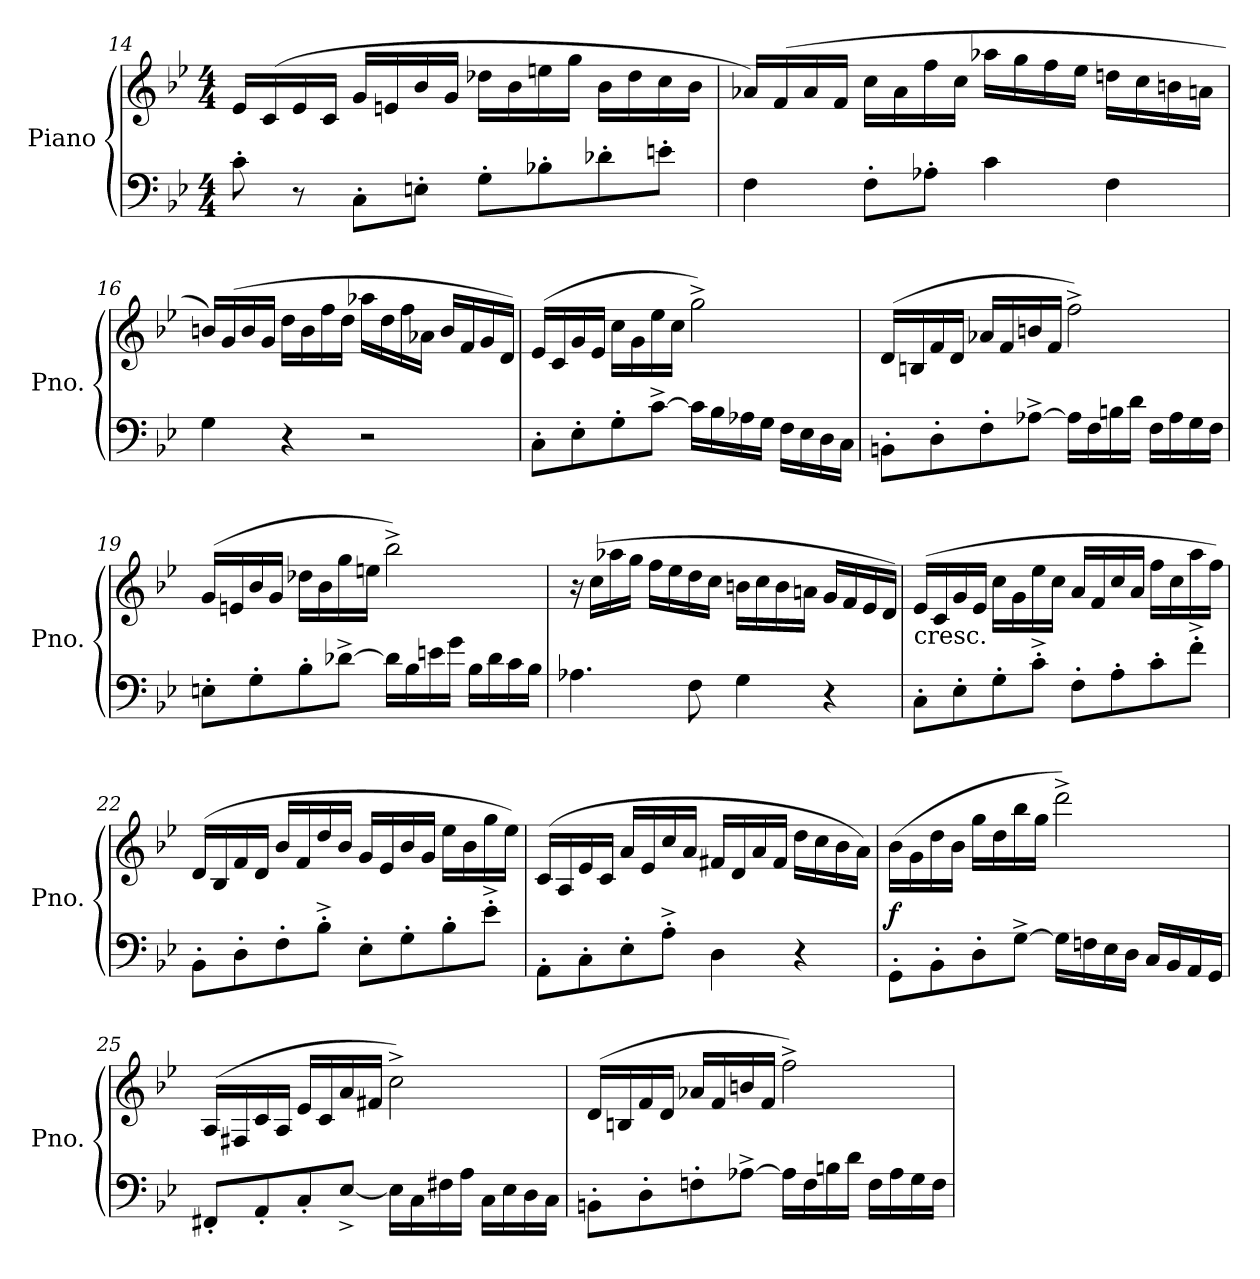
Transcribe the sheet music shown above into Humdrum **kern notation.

**kern	**kern	**dynam
*part1	*part1	*part1
*staff2	*staff1	*staff1/2
*I"Piano	*	*
*I'Pno.	*	*
!!LO:LB:g=z
*clefF4	*clefG2	*
*k[b-e-]	*k[b-e-]	*
*M4/4	*M4/4	*
=14	=14	=14
8c'\	16e-/LL	.
.	(16c/	.
8r	16e-/	.
.	16c/JJ	.
8C'\L	16g/LL	.
.	16en/	.
8En'\J	16b-/	.
.	16g/JJ	.
8G'\L	16dd-X\LL	.
.	16b-\	.
8B-X'\	16een\	.
.	16gg\JJ	.
8d-X'\	16b-\LL	.
.	16dd-\	.
8en'\J	16cc\	.
.	16b-\JJ	.
=15	=15	=15
4F\	16a-X/LL)	.
.	(16f/	.
.	16a-/	.
.	16f/JJ	.
8F'\L	16cc\LL	.
.	16a-\	.
8A-X'\J	16ff\	.
.	16cc\JJ	.
4c\	16aa-X\LL	.
.	16gg\	.
.	16ff\	.
.	16ee-\JJ	.
4F\	16ddn\LL	.
.	16cc\	.
.	16bn\	.
.	16an\JJ	.
!!LO:LB:g=z
=16	=16	=16
4G\	16bn/LL)	.
.	(16g/	.
.	16b/	.
.	16g/JJ	.
4r	16dd\LL	.
.	16b\	.
.	16ff\	.
.	16dd\JJ	.
2r	16aa-X\LL	.
.	16dd\	.
.	16ff\	.
.	16a-X\JJ	.
.	16b/LL	.
.	16f/	.
.	16g/	.
.	16d/JJ)	.
=17	=17	=17
8C'\L	(16e-/LL	.
.	16c/	.
8E-'\	16g/	.
.	16e-/JJ	.
8G'\	16cc\LL	.
.	16g\	.
[8c^\J	16ee-\	.
.	16cc\JJ	.
16c\LL]	2gg^\)	.
16B-\	.	.
16A-X\	.	.
16G\JJ	.	.
16F\LL	.	.
16E-\	.	.
16D\	.	.
16C\JJ	.	.
!!LO:LB:g=z
=18	=18	=18
8BBn'\L	(16d/LL	.
.	16Bn/	.
8D'\	16f/	.
.	16d/JJ	.
8F'\	16a-X/LL	.
.	16f/	.
[8A-X^\J	16bn/	.
.	16f/JJ	.
16A-\LL]	2ff^\)	.
16F\	.	.
16Bn\	.	.
16d\JJ	.	.
16F\LL	.	.
16A-\	.	.
16G\	.	.
16F\JJ	.	.
=19	=19	=19
8En'\L	(16g/LL	.
.	16en/	.
8G'\	16b-/	.
.	16g/JJ	.
8B-'\	16dd-X\LL	.
.	16b-\	.
[8d-X^\J	16gg\	.
.	16een\JJ	.
16d-\LL]	2bb-^\)	.
16B-\	.	.
16en\	.	.
16g\JJ	.	.
16B-\LL	.	.
16d-\	.	.
16c\	.	.
16B-\JJ	.	.
!!LO:LB:g=z
=20	=20	=20
4.A-X\	16r	.
.	(16cc\LL	.
.	16aa-X\	.
.	16gg\JJ	.
.	16ff\LL	.
.	16ee-\	.
8F\	16dd\	.
.	16cc\JJ	.
4G\	16bn\LL	.
.	16cc\	.
.	16b\	.
.	16an\JJ	.
4r	16g/LL	.
.	16f/	.
.	16e-/	.
.	16d/JJ)	.
=21	=21	=21
!	!LO:TX:b:t=cresc.	!
8C'\L	(16e-/LL	.
.	16c/	.
8E-'\	16g/	.
.	16e-/JJ	.
8G'\	16cc\LL	.
.	16g\	.
8c'^\J	16ee-\	.
.	16cc\JJ	.
8F'\L	16a/LL	.
.	16f/	.
8A'\	16cc/	.
.	16a/JJ	.
8c'\	16ff\LL	.
.	16cc\	.
8f'^\J	16aa\	.
.	16ff\JJ)	.
!!LO:PB:g=z
=22	=22	=22
8BB-'\L	(16d/LL	.
.	16B-/	.
8D'\	16f/	.
.	16d/JJ	.
8F'\	16b-/LL	.
.	16f/	.
8B-'^\J	16dd/	.
.	16b-/JJ	.
8E-'\L	16g/LL	.
.	16e-/	.
8G'\	16b-/	.
.	16g/JJ	.
8B-'\	16ee-\LL	.
.	16b-\	.
8e-'^\J	16gg\	.
.	16ee-\JJ)	.
=23	=23	=23
8AA'\L	(16c/LL	.
.	16A/	.
8C'\	16e-/	.
.	16c/JJ	.
8E-'\	16a/LL	.
.	16e-/	.
8A'^\J	16cc/	.
.	16a/JJ	.
4D\	16f#X/LL	.
.	16d/	.
.	16a/	.
.	16f#/JJ	.
4r	16dd\LL	.
.	16cc\	.
.	16b-\	.
.	16a\JJ)	.
!!LO:LB:g=z
=24	=24	=24
!	!	!LO:DY:a=2
8GG'\L	(16b-\LL	f
.	16g\	.
8BB-'\	16dd\	.
.	16b-\JJ	.
8D'\	16gg\LL	.
.	16dd\	.
[8G^\J	16bb-\	.
.	16gg\JJ	.
16G\LL]	2ddd^\)	.
16Fn\	.	.
16E-\	.	.
16D\JJ	.	.
16C/LL	.	.
16BB-/	.	.
16AA/	.	.
16GG/JJ	.	.
=25	=25	=25
8FF#X'/L	(16A/LL	.
.	16F#X/	.
8AA'/	16c/	.
.	16A/JJ	.
8C'/	16e-/LL	.
.	16c/	.
[8E-^/J	16a/	.
.	16f#X/JJ	.
16E-\LL]	2cc^\)	.
16C\	.	.
16F#X\	.	.
16A\JJ	.	.
16C\LL	.	.
16E-\	.	.
16D\	.	.
16C\JJ	.	.
!!LO:LB:g=z
=26	=26	=26
8BBn'\L	(16d/LL	.
.	16Bn/	.
8D'\	16f/	.
.	16d/JJ	.
8Fn'\	16a-X/LL	.
.	16f/	.
[8A-X^\J	16bn/	.
.	16f/JJ	.
16A-\LL]	2ff^\)	.
16F\	.	.
16Bn\	.	.
16d\JJ	.	.
16F\LL	.	.
16A-\	.	.
16G\	.	.
16F\JJ	.	.
=	=	=
*-	*-	*-
